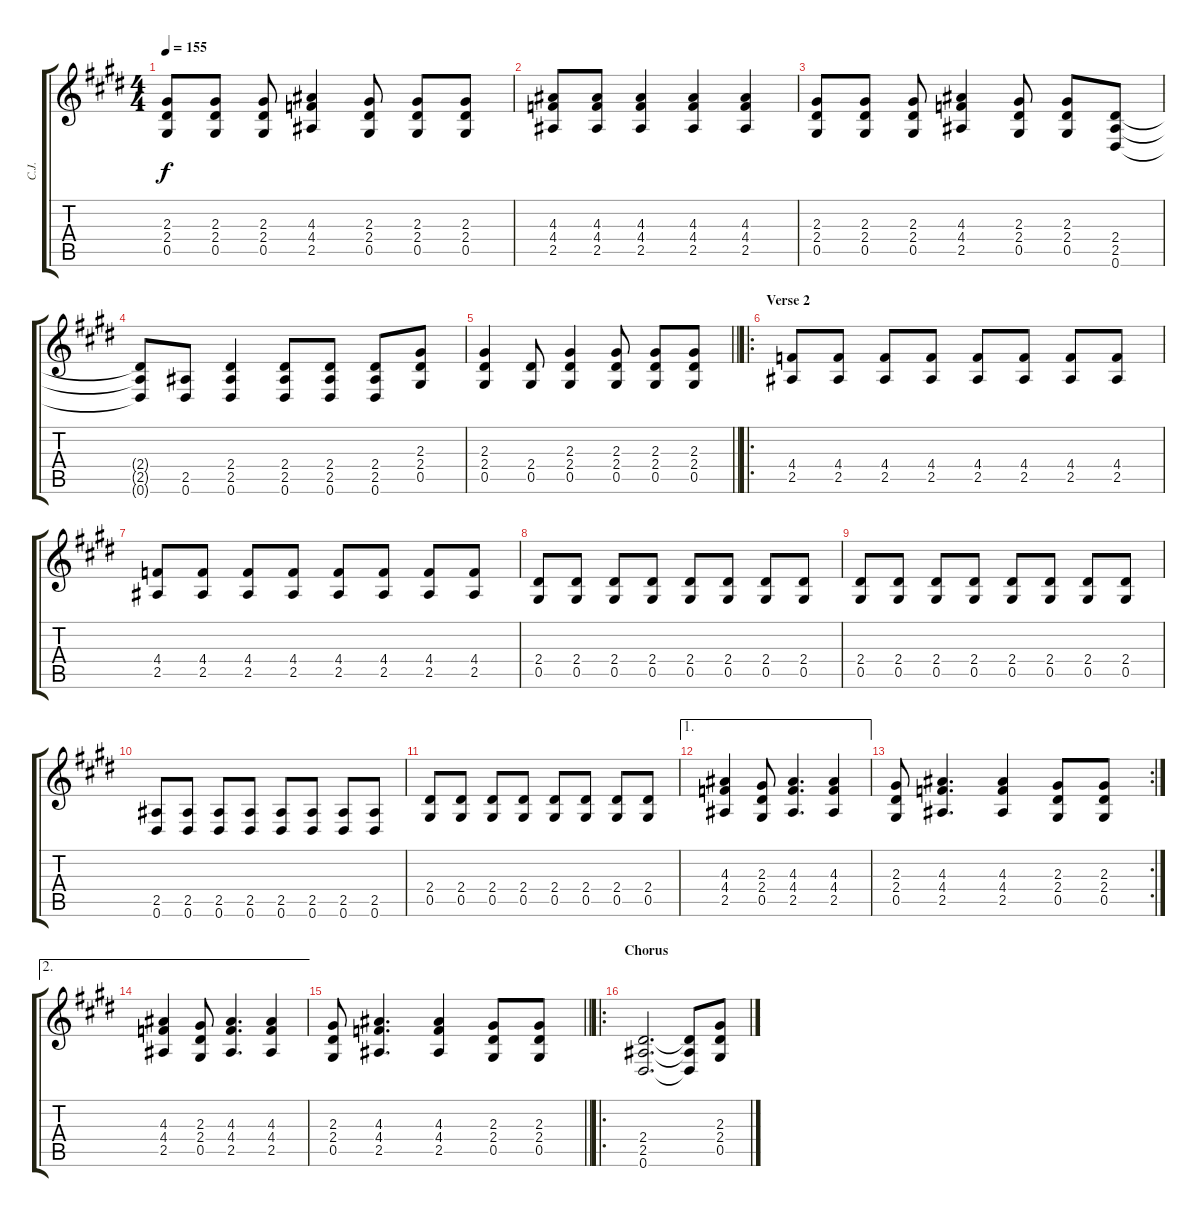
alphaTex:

\track ("C.J." "C.J.") {instrument overdrivenguitar}
\staff {score tabs}
\tuning (Eb4 Bb3 Gb3 Db3 Ab2 Eb2) {hide}
\ts (4 4)
\tempo 155
\clef g2
\ks e
(2.3 2.4 0.5).8{dy f} (2.3 2.4 0.5).8 (2.3 2.4 0.5).8 (4.3 4.4 2.5).4 (2.3 2.4 0.5).8 (2.3 2.4 0.5).8 (2.3 2.4 0.5).8 |
(4.3 4.4 2.5).8 (4.3 4.4 2.5).8 (4.3 4.4 2.5).4 (4.3 4.4 2.5).4 (4.3 4.4 2.5).4 |
(2.3 2.4 0.5).8 (2.3 2.4 0.5).8 (2.3 2.4 0.5).8 (4.3 4.4 2.5).4 (2.3 2.4 0.5).8 (2.3 2.4 0.5).8 (2.4 2.5 0.6).8 |
(2.4{t} 2.5{t} 0.6{t}).8 (2.5 0.6).8 (2.4 2.5 0.6).4 (2.4 2.5 0.6).8 (2.4 2.5 0.6).8 (2.4 2.5 0.6).8 (2.3 2.4 0.5).8 |
\barLineRight lightlight
(2.3 2.4 0.5).4 (2.4 0.5).8 (2.3 2.4 0.5).4 (2.3 2.4 0.5).8 (2.3 2.4 0.5).8 (2.3 2.4 0.5).8 |
\ro
\section ("" "Verse 2")
(4.4 2.5).8 (4.4 2.5).8 (4.4 2.5).8 (4.4 2.5).8 (4.4 2.5).8 (4.4 2.5).8 (4.4 2.5).8 (4.4 2.5).8 |
(4.4 2.5).8 (4.4 2.5).8 (4.4 2.5).8 (4.4 2.5).8 (4.4 2.5).8 (4.4 2.5).8 (4.4 2.5).8 (4.4 2.5).8 |
(2.4 0.5).8 (2.4 0.5).8 (2.4 0.5).8 (2.4 0.5).8 (2.4 0.5).8 (2.4 0.5).8 (2.4 0.5).8 (2.4 0.5).8 |
(2.4 0.5).8 (2.4 0.5).8 (2.4 0.5).8 (2.4 0.5).8 (2.4 0.5).8 (2.4 0.5).8 (2.4 0.5).8 (2.4 0.5).8 |
(2.5 0.6).8 (2.5 0.6).8 (2.5 0.6).8 (2.5 0.6).8 (2.5 0.6).8 (2.5 0.6).8 (2.5 0.6).8 (2.5 0.6).8 |
(2.4 0.5).8 (2.4 0.5).8 (2.4 0.5).8 (2.4 0.5).8 (2.4 0.5).8 (2.4 0.5).8 (2.4 0.5).8 (2.4 0.5).8 |
\ae 1
(4.3 4.4 2.5).4 (2.3 2.4 0.5).8 (4.3 4.4 2.5).4{d} (4.3 4.4 2.5).4 |
\rc 2
(2.3 2.4 0.5).8 (4.3 4.4 2.5).4{d} (4.3 4.4 2.5).4 (2.3 2.4 0.5).8 (2.3 2.4 0.5).8 |
\ae 2
(4.3 4.4 2.5).4 (2.3 2.4 0.5).8 (4.3 4.4 2.5).4{d} (4.3 4.4 2.5).4 |
\barLineRight lightlight
(2.3 2.4 0.5).8 (4.3 4.4 2.5).4{d} (4.3 4.4 2.5).4 (2.3 2.4 0.5).8 (2.3 2.4 0.5).8 |
\ro
\section ("" "Chorus")
(2.4 2.5 0.6).2{d} (2.4{t} 2.5{t} 0.6{t}).8 (2.3 2.4 0.5).8
